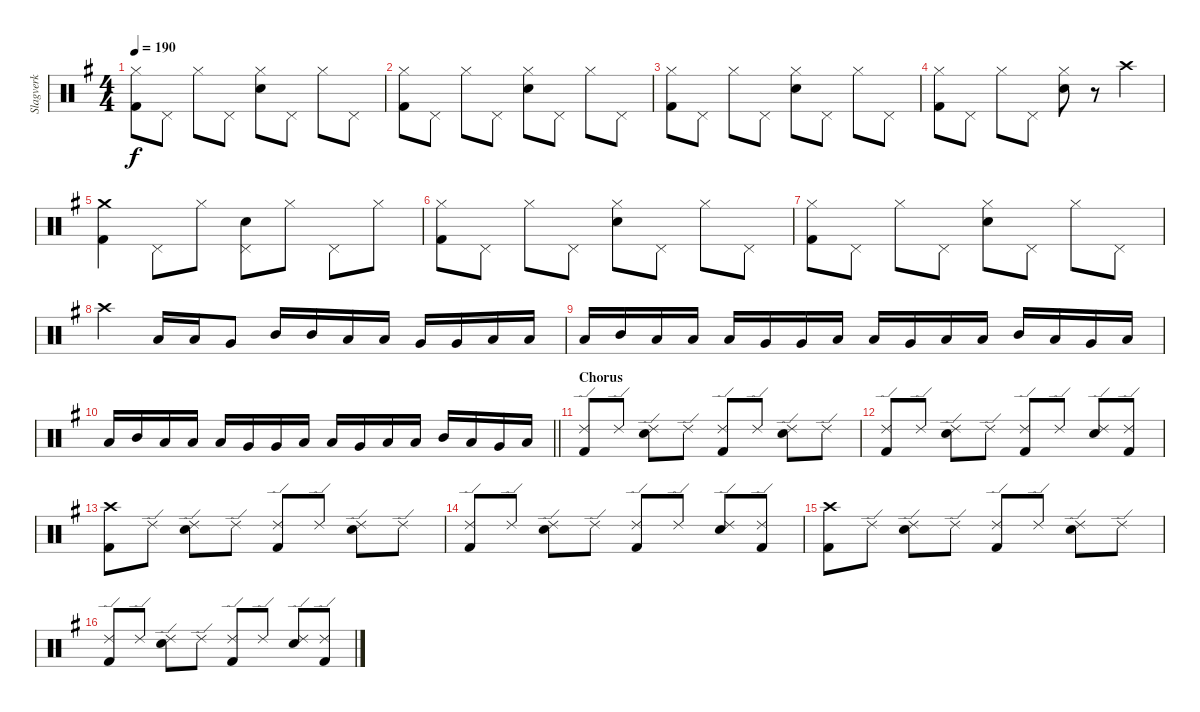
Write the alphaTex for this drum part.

\track ("Slagverk" "Slagverk") {instrument percussion}
\staff {score}
\articulation defaults
\ts (4 4)
\tempo 190
\clef neutral
\ks g
("Hi-Hat (closed)" "Kick (hit) 2").8{dy f} "Pedal Hi-Hat (hit)".8 "Hi-Hat (closed)".8 "Pedal Hi-Hat (hit)".8 ("Hi-Hat (closed)" "Electric Snare (hit)").8 "Pedal Hi-Hat (hit)".8 "Hi-Hat (closed)".8 "Pedal Hi-Hat (hit)".8 |
("Hi-Hat (closed)" "Kick (hit) 2").8 "Pedal Hi-Hat (hit)".8 "Hi-Hat (closed)".8 "Pedal Hi-Hat (hit)".8 ("Hi-Hat (closed)" "Electric Snare (hit)").8 "Pedal Hi-Hat (hit)".8 "Hi-Hat (closed)".8 "Pedal Hi-Hat (hit)".8 |
("Hi-Hat (closed)" "Kick (hit) 2").8 "Pedal Hi-Hat (hit)".8 "Hi-Hat (closed)".8 "Pedal Hi-Hat (hit)".8 ("Hi-Hat (closed)" "Electric Snare (hit)").8 "Pedal Hi-Hat (hit)".8 "Hi-Hat (closed)".8 "Pedal Hi-Hat (hit)".8 |
("Hi-Hat (closed)" "Kick (hit) 2").8 "Pedal Hi-Hat (hit)".8 "Hi-Hat (closed)".8 "Pedal Hi-Hat (hit)".8 ("Hi-Hat (closed)" "Electric Snare (hit)").8 r.8 "Crash high (hit)".4 |
("Crash medium (hit)" "Kick (hit) 2").4 "Pedal Hi-Hat (hit)".8 "Hi-Hat (closed)".8 ("Pedal Hi-Hat (hit)" "Electric Snare (hit)").8 "Hi-Hat (closed)".8 "Pedal Hi-Hat (hit)".8 "Hi-Hat (closed)".8 |
("Hi-Hat (closed)" "Kick (hit) 2").8 "Pedal Hi-Hat (hit)".8 "Hi-Hat (closed)".8 "Pedal Hi-Hat (hit)".8 ("Hi-Hat (closed)" "Electric Snare (hit)").8 "Pedal Hi-Hat (hit)".8 "Hi-Hat (closed)".8 "Pedal Hi-Hat (hit)".8 |
("Hi-Hat (closed)" "Kick (hit) 2").8 "Pedal Hi-Hat (hit)".8 "Hi-Hat (closed)".8 "Pedal Hi-Hat (hit)".8 ("Hi-Hat (closed)" "Electric Snare (hit)").8 "Pedal Hi-Hat (hit)".8 "Hi-Hat (closed)".8 "Pedal Hi-Hat (hit)".8 |
"Crash high (hit)".4 "Low Tom (hit)".16 "Low Tom (hit)".16 "Very Low Tom (hit)".8 "Mid Tom (hit)".16 "Mid Tom (hit)".16 "Low Tom (hit)".16 "Low Tom (hit)".16 "Very Low Tom (hit)".16 "Very Low Tom (hit)".16 "Low Floor Tom (hit)".16 "Low Floor Tom (hit)".16 |
"Low Tom (hit)".16 "Mid Tom (hit)".16 "Low Tom (hit)".16 "Low Tom (hit)".16 "Low Tom (hit)".16 "Very Low Tom (hit)".16 "Very Low Tom (hit)".16 "Low Floor Tom (hit)".16 "Low Floor Tom (hit)".16 "Very Low Tom (hit)".16 "Low Tom (hit)".16 "Low Tom (hit)".16 "Mid Tom (hit)".16 "Low Tom (hit)".16 "Very Low Tom (hit)".16 "Low Tom (hit)".16 |
\barLineRight lightlight "Low Tom (hit)".16 "Mid Tom (hit)".16 "Low Tom (hit)".16 "Low Tom (hit)".16 "Low Tom (hit)".16 "Very Low Tom (hit)".16 "Very Low Tom (hit)".16 "Low Floor Tom (hit)".16 "Low Floor Tom (hit)".16 "Very Low Tom (hit)".16 "Low Tom (hit)".16 "Low Tom (hit)".16 "Mid Tom (hit)".16 "Low Tom (hit)".16 "Very Low Tom (hit)".16 "Low Tom (hit)".16
|
\section ("" "Chorus")
("Ride (edge) 2" "Kick (hit) 2").8 "Ride (edge) 2".8 ("Ride (edge) 2" "Electric Snare (hit)").8 "Ride (edge) 2".8 ("Ride (edge) 2" "Kick (hit) 2").8 "Ride (edge) 2".8 ("Ride (edge) 2" "Electric Snare (hit)").8 "Ride (edge) 2".8 |
("Ride (edge) 2" "Kick (hit) 2").8 "Ride (edge) 2".8 ("Ride (edge) 2" "Electric Snare (hit)").8 "Ride (edge) 2".8 ("Ride (edge) 2" "Kick (hit) 2").8 "Ride (edge) 2".8 ("Ride (edge) 2" "Electric Snare (hit)").8 ("Ride (edge) 2" "Kick (hit) 2").8 |
("Crash high (hit)" "Kick (hit) 2").8 "Ride (edge) 2".8 ("Ride (edge) 2" "Electric Snare (hit)").8 "Ride (edge) 2".8 ("Ride (edge) 2" "Kick (hit) 2").8 "Ride (edge) 2".8 ("Ride (edge) 2" "Electric Snare (hit)").8 "Ride (edge) 2".8 |
("Ride (edge) 2" "Kick (hit) 2").8 "Ride (edge) 2".8 ("Ride (edge) 2" "Electric Snare (hit)").8 "Ride (edge) 2".8 ("Ride (edge) 2" "Kick (hit) 2").8 "Ride (edge) 2".8 ("Ride (edge) 2" "Electric Snare (hit)").8 ("Ride (edge) 2" "Kick (hit) 2").8 |
("Crash high (hit)" "Kick (hit) 2").8 "Ride (edge) 2".8 ("Ride (edge) 2" "Electric Snare (hit)").8 "Ride (edge) 2".8 ("Ride (edge) 2" "Kick (hit) 2").8 "Ride (edge) 2".8 ("Ride (edge) 2" "Electric Snare (hit)").8 "Ride (edge) 2".8 |
("Ride (edge) 2" "Kick (hit) 2").8 "Ride (edge) 2".8 ("Ride (edge) 2" "Electric Snare (hit)").8 "Ride (edge) 2".8 ("Ride (edge) 2" "Kick (hit) 2").8 "Ride (edge) 2".8 ("Ride (edge) 2" "Electric Snare (hit)").8 ("Ride (edge) 2" "Kick (hit) 2").8
